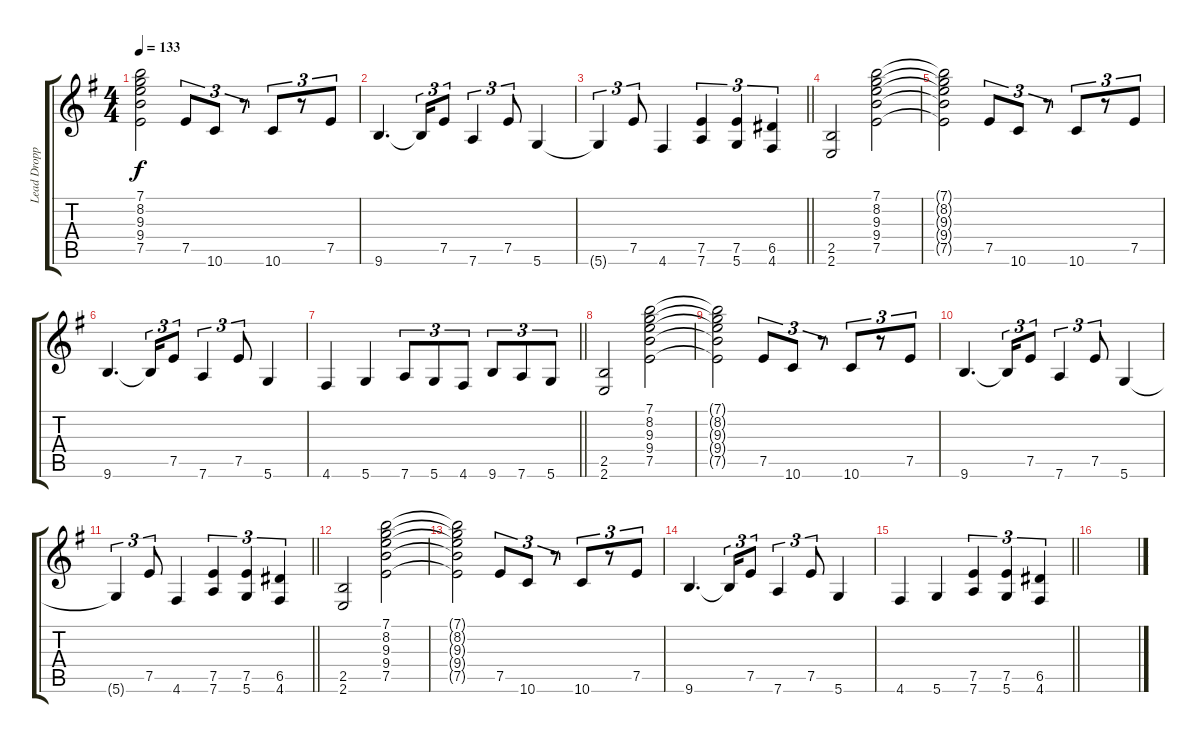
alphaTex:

\track ("Lead Dropped D " "Lead Dropp") {instrument distortionguitar}
\staff {score tabs}
\tuning (E4 B3 G3 D3 A2 D2) {hide}
\ts (4 4)
\tempo 133
\clef g2
\ks eminor
(7.1{t} 8.2{t} 9.3{t} 9.4{t} 7.5{t}).2{dy f} 7.5.8{tu (3 2)} 10.6.8{tu (3 2)} r.8{tu (3 2)} 10.6.8{tu (3 2)} r.8{tu (3 2)} 7.5.8{tu (3 2)} |
9.6.4{d} 9.6{t}.16{tu (3 2)} 7.5.8{tu (3 2)} 7.6.4{tu (3 2)} 7.5.8{tu (3 2)} 5.6.4 |
\barLineRight lightlight
5.6{t}.4{tu (3 2)} 7.5.8{tu (3 2)} 4.6.4 (7.5 7.6).4{tu (3 2)} (7.5 5.6).4{tu (3 2)} (6.5 4.6).4{tu (3 2)} |
(2.5 2.6).2 (7.1 8.2 9.3 9.4 7.5).2 |
(7.1{t} 8.2{t} 9.3{t} 9.4{t} 7.5{t}).2 7.5.8{tu (3 2)} 10.6.8{tu (3 2)} r.8{tu (3 2)} 10.6.8{tu (3 2)} r.8{tu (3 2)} 7.5.8{tu (3 2)} |
9.6.4{d} 9.6{t}.16{tu (3 2)} 7.5.8{tu (3 2)} 7.6.4{tu (3 2)} 7.5.8{tu (3 2)} 5.6.4 |
\barLineRight lightlight
4.6.4 5.6.4 7.6.8{tu (3 2)} 5.6.8{tu (3 2)} 4.6.8{tu (3 2)} 9.6.8{tu (3 2)} 7.6.8{tu (3 2)} 5.6.8{tu (3 2)} |
(2.5 2.6).2 (7.1 8.2 9.3 9.4 7.5).2 |
(7.1{t} 8.2{t} 9.3{t} 9.4{t} 7.5{t}).2 7.5.8{tu (3 2)} 10.6.8{tu (3 2)} r.8{tu (3 2)} 10.6.8{tu (3 2)} r.8{tu (3 2)} 7.5.8{tu (3 2)} |
9.6.4{d} 9.6{t}.16{tu (3 2)} 7.5.8{tu (3 2)} 7.6.4{tu (3 2)} 7.5.8{tu (3 2)} 5.6.4 |
\barLineRight lightlight
5.6{t}.4{tu (3 2)} 7.5.8{tu (3 2)} 4.6.4 (7.5 7.6).4{tu (3 2)} (7.5 5.6).4{tu (3 2)} (6.5 4.6).4{tu (3 2)} |
(2.5 2.6).2 (7.1 8.2 9.3 9.4 7.5).2 |
(7.1{t} 8.2{t} 9.3{t} 9.4{t} 7.5{t}).2 7.5.8{tu (3 2)} 10.6.8{tu (3 2)} r.8{tu (3 2)} 10.6.8{tu (3 2)} r.8{tu (3 2)} 7.5.8{tu (3 2)} |
9.6.4{d} 9.6{t}.16{tu (3 2)} 7.5.8{tu (3 2)} 7.6.4{tu (3 2)} 7.5.8{tu (3 2)} 5.6.4 |
\barLineRight lightlight
4.6.4 5.6.4 (7.5 7.6).4{tu (3 2)} (7.5 5.6).4{tu (3 2)} (6.5 4.6).4{tu (3 2)} |
\section ("" "")
